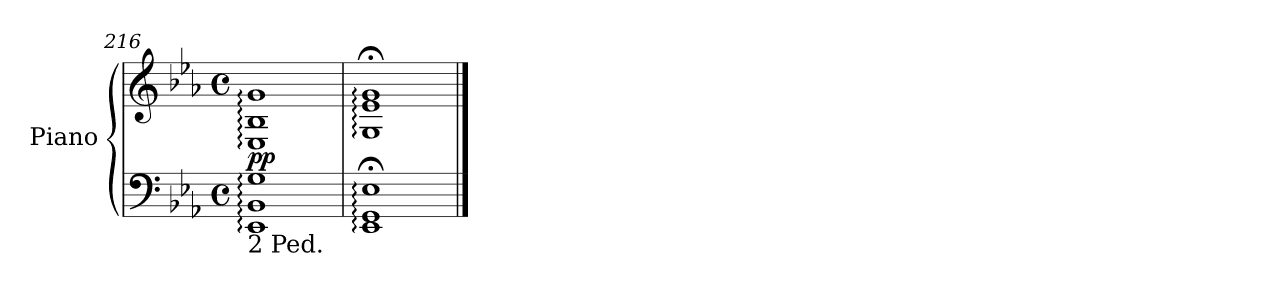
**kern	**kern	**dynam
*part1	*part1	*part1
*staff2	*staff1	*staff1/2
*I"Piano	*	*
*I'Pno	*	*
*clefF4	*clefG2	*
*k[b-e-a-]	*k[b-e-a-]	*
*E-:	*E-:	*
*M4/4	*M4/4	*
*met(c)	*met(c)	*
=216	=216	=216
!LO:TX:b:t=2 Ped.	!	!
!	!	!LO:DY:b
1EE-: 1BB-: 1G:	1E-: 1B-: 1g:	pp
=217	=217	=217
1EE-;<: 1GG;<: 1E-;<:	1G;<: 1e-;<: 1g;<:	.
==	==	==
*-	*-	*-
